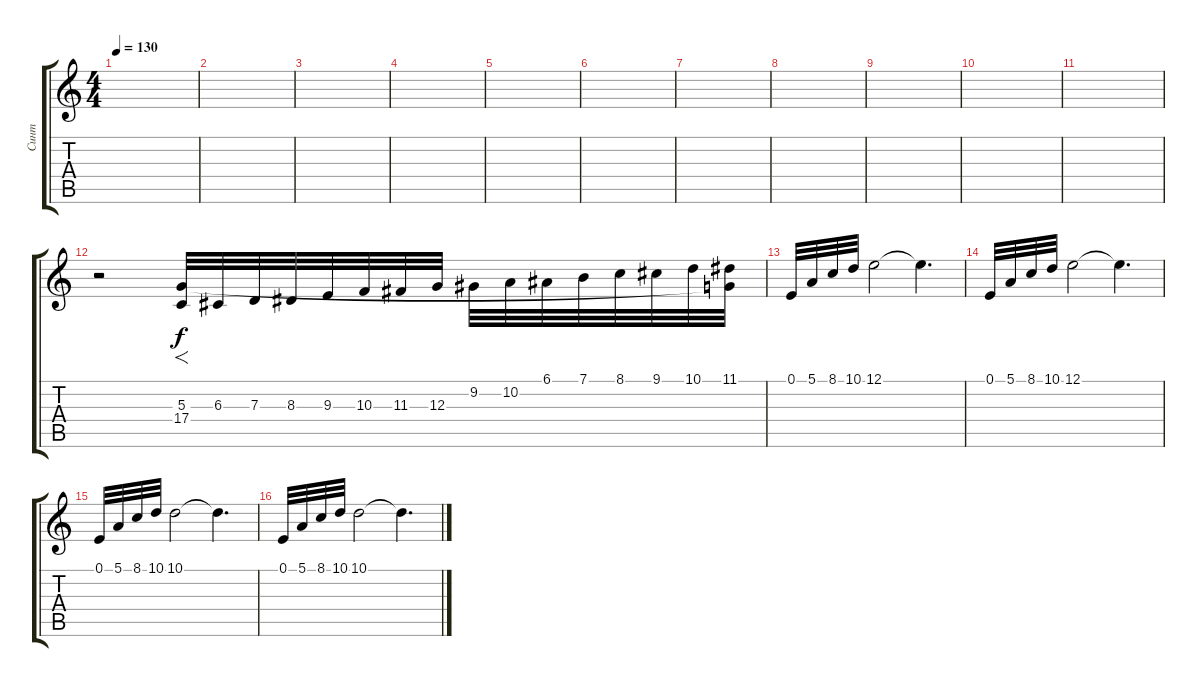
\track ("Синт" "Синт") {instrument tremolostrings}
\staff {score tabs}
\tuning (E4 B3 G3 D3 A2 E2) {hide}
\ts (4 4)
\tempo 130
\clef g2
\ks c
|
|
|
|
|
|
|
|
|
|
|
r.2 (5.3 17.4).32{f} 6.3.32 7.3.32 8.3.32 9.3.32 10.3.32 11.3.32 12.3.32 9.2.32 10.2.32 6.1.32 7.1.32 8.1.32 9.1.32 10.1.32 (11.1 17.4{t}).32 |
0.1.32 5.1.32 8.1.32 10.1.32 12.1.2 12.1{t}.4{d} |
0.1.32 5.1.32 8.1.32 10.1.32 12.1.2 12.1{t}.4{d} |
0.1.32 5.1.32 8.1.32 10.1.32 10.1.2 10.1{t}.4{d} |
0.1.32 5.1.32 8.1.32 10.1.32 10.1.2 10.1{t}.4{d}
